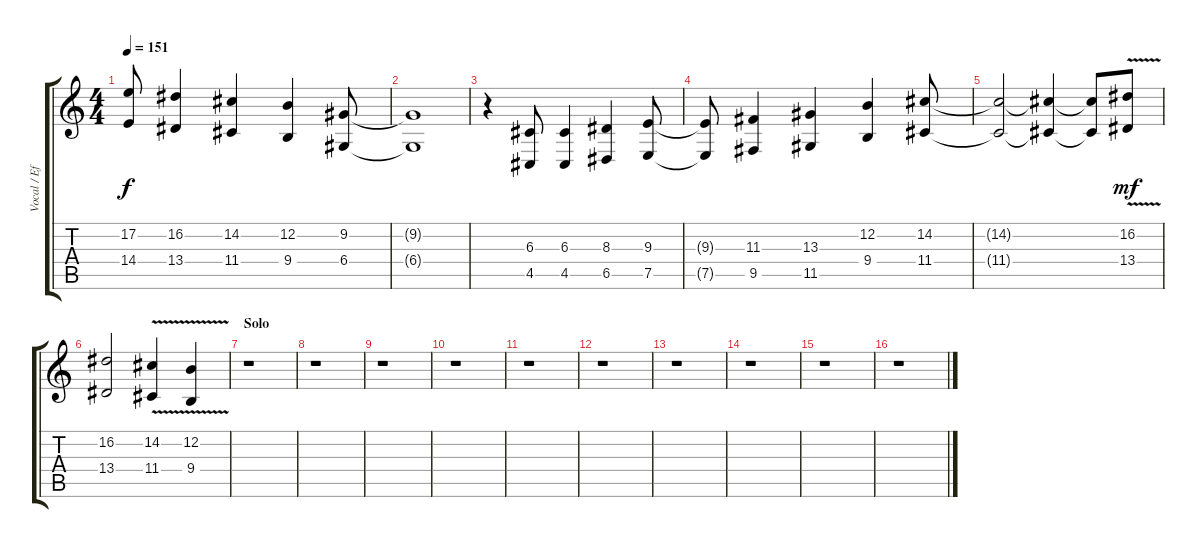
\track ("Vocal / Effect" "Vocal / Ef") {instrument orchestralharp}
\staff {score tabs}
\tuning (E4 B3 G3 D3 A2 E2) {hide}
\ts (4 4)
\tempo 151
\clef g2
\ks c
(17.2{t} 14.4{t}).8{dy f} (16.2 13.4).4 (14.2 11.4).4 (12.2 9.4).4 (9.2 6.4).8 |
(9.2{t} 6.4{t}).1 |
r.4 (6.3 4.5).8 (6.3 4.5).4 (8.3 6.5).4 (9.3 7.5).8 |
(9.3{t} 7.5{t}).8 (11.3 9.5).4 (13.3 11.5).4 (12.2 9.4).4 (14.2 11.4).8 |
(14.2{t} 11.4{t}).2 (14.2{t} 11.4{t}).4 (14.2{t} 11.4{t}).8 (16.2 13.4{v}).8{dy mf} |
(16.2 13.4).2 (14.2{v} 11.4{v}).4 (12.2{v} 9.4{v}).4 |
\section ("" "Solo")
r.1 |
r.1 |
r.1 |
r.1 |
r.1 |
r.1 |
r.1 |
r.1 |
r.1 |
r.1
